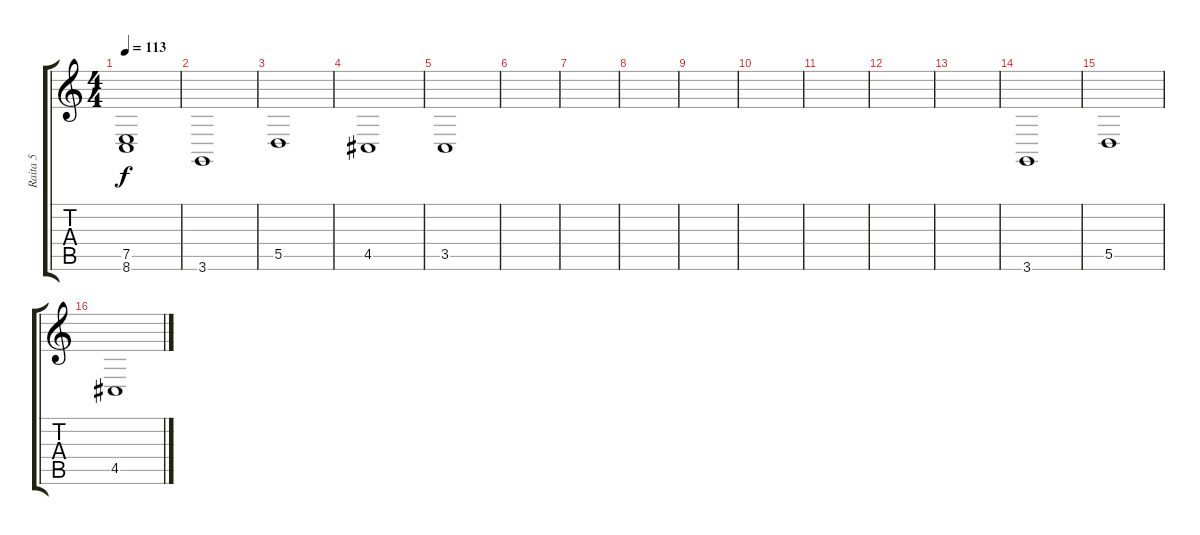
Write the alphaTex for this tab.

\track ("Raita 5" "Raita 5") {instrument glockenspiel}
\staff {score tabs}
\tuning (E4 B3 G3 D3 A2 E2) {hide}
\ts (4 4)
\tempo 113
\clef g2
\ks c
(7.5 8.6).1{dy f} |
3.6.1 |
5.5.1 |
4.5.1 |
3.5.1 |
|
|
|
|
|
|
|
|
3.6.1 |
5.5.1 |
4.5.1
